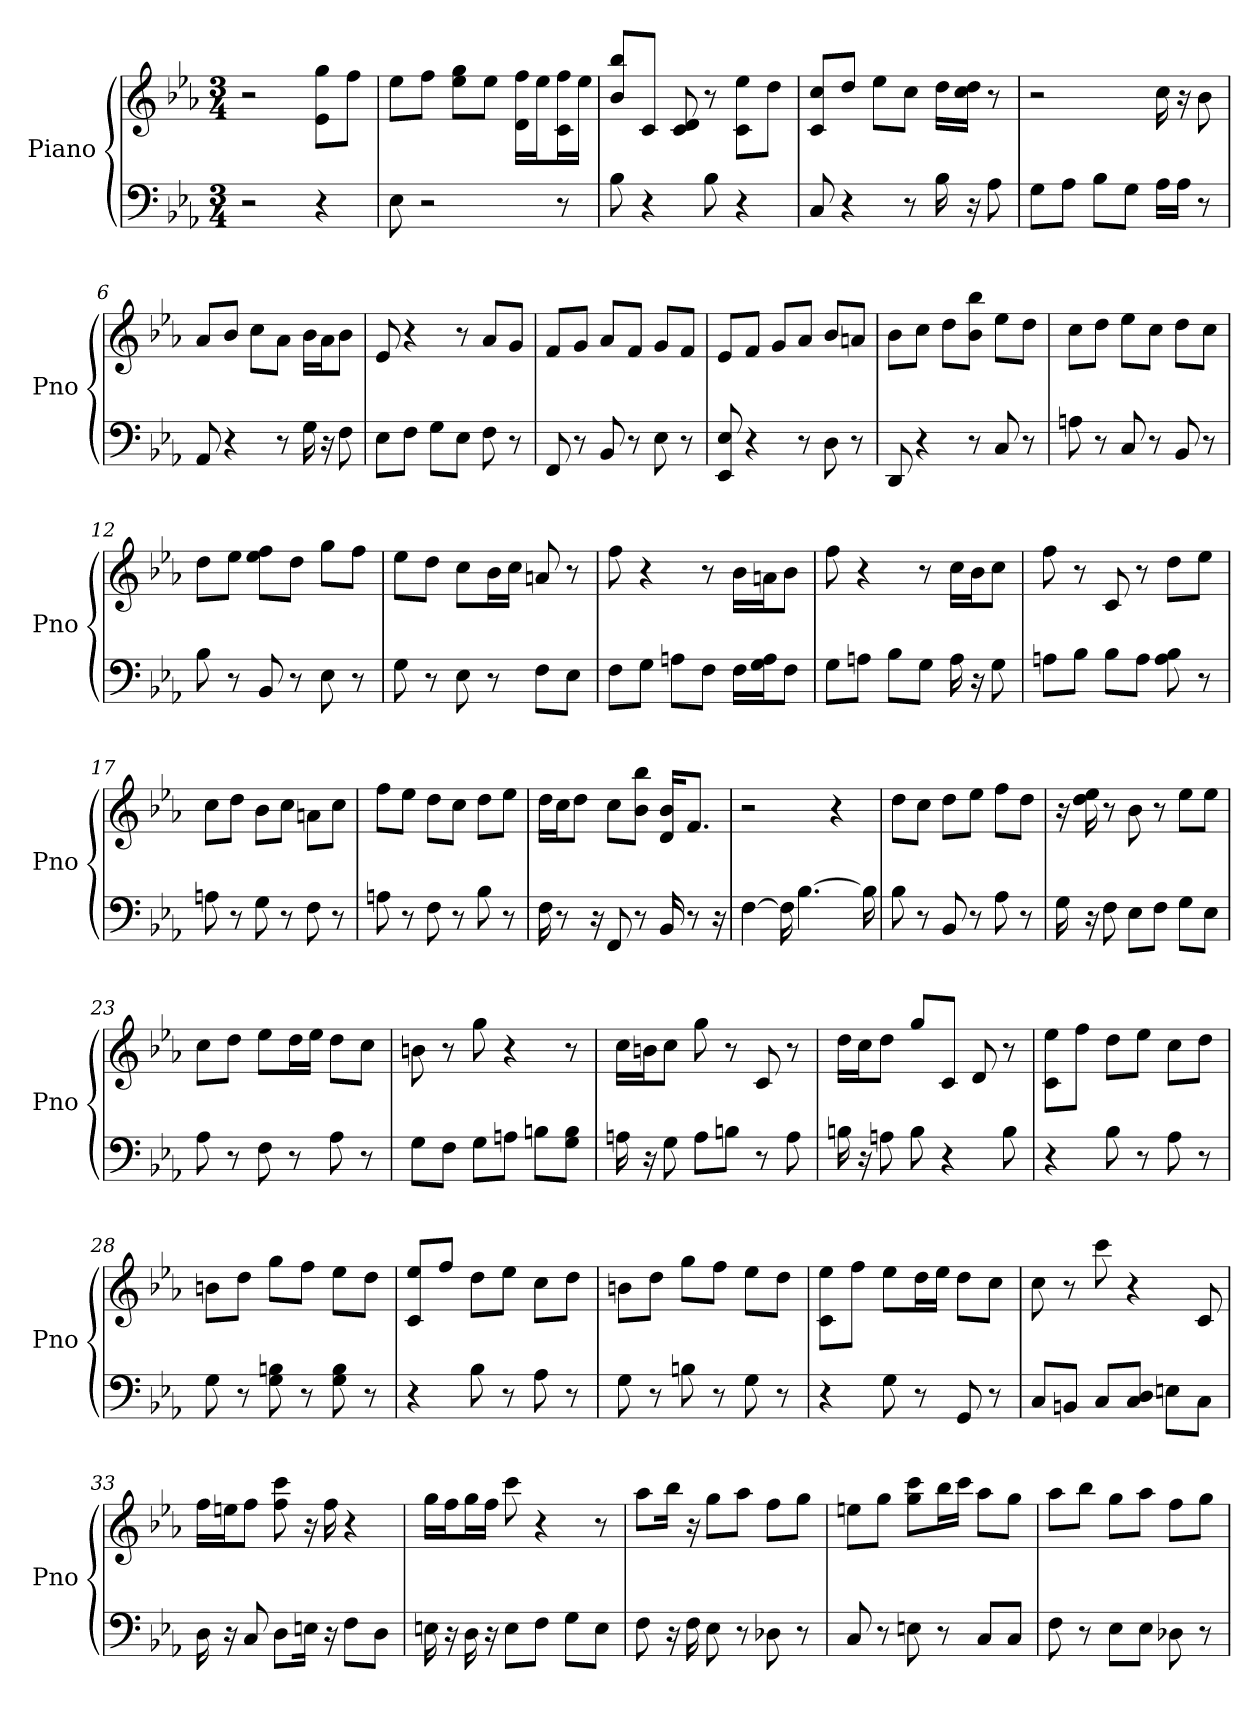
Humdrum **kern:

**kern	**kern
*part1	*part1
*staff2	*staff1
*I"Piano	*
*I'Pno	*
*clefF4	*clefG2
*k[b-e-a-]	*k[b-e-a-]
*E-:	*E-:
*M3/4	*M3/4
*MM143	*MM143
=1	=1
2r	2r
4r	8gg\ 8e-\L
.	8ff\J
=2	=2
8E-	8ee-\L
2r	8ff\J
.	8gg\ 8ee-\L
.	8ee-\J
.	16ff\ 16d\LL
.	16ee-\J
8r	16ff\ 16c\L
.	16ee-\JJ
=3	=3
8B-	8b-/ 8bb-/L
4r	8c/J
.	8d 8c
8B-	8r
4r	8ee-\ 8c\L
.	8dd\J
=4	=4
8C	8c/ 8cc/L
4r	8dd/J
.	8ee-\L
8r	8cc\J
16B-	16dd\LL
16r	16cc\ 16dd\JJ
8A-	8r
=5	=5
8G\L	2r
8A-\J	.
8B-\L	.
8G\J	.
16A-\LL	16cc
16A-\JJ	16r
8r	8b-
=6	=6
8AA-	8a-/L
4r	8b-/J
.	8cc\L
8r	8a-\J
16G	16b-\LL
16r	16a-\J
8F	8b-\J
=7	=7
8E-\L	8e-
8F\J	4r
8G\L	.
8E-\J	8r
8F	8a-/L
8r	8g/J
=8	=8
8FF	8f/L
8r	8g/J
8BB-	8a-/L
8r	8f/J
8E-	8g/L
8r	8f/J
=9	=9
8EE- 8E-	8e-/L
4r	8f/J
.	8g/L
8r	8a-/J
8D	8b-/L
8r	8a/J
=10	=10
8DD	8b-\L
4r	8cc\J
.	8dd\L
8r	8b-\ 8bb-\J
8C	8ee-\L
8r	8dd\J
=11	=11
8A	8cc\L
8r	8dd\J
8C	8ee-\L
8r	8cc\J
8BB-	8dd\L
8r	8cc\J
=12	=12
8B-	8dd\L
8r	8ee-\J
8BB-	8ee-\ 8ff\L
8r	8dd\J
8E-	8gg\L
8r	8ff\J
=13	=13
8G	8ee-\L
8r	8dd\J
8E-	8cc\L
8r	16b-\L
.	16cc\JJ
8F\L	8a
8E-\J	8r
=14	=14
8F\L	8ff
8G\J	4r
8A\L	.
8F\J	8r
16F\LL	16b-\LL
16G\ 16A\J	16a\J
8F\J	8b-\J
=15	=15
8G\L	8ff
8A\J	4r
8B-\L	.
8G\J	8r
16A	16cc\LL
16r	16b-\J
8G	8cc\J
=16	=16
8A\L	8ff
8B-\J	8r
8B-\L	8c
8A\J	8r
8A 8B-	8dd\L
8r	8ee-\J
=17	=17
8A	8cc\L
8r	8dd\J
8G	8b-\L
8r	8cc\J
8F	8a\L
8r	8cc\J
=18	=18
8A	8ff\L
8r	8ee-\J
8F	8dd\L
8r	8cc\J
8B-	8dd\L
8r	8ee-\J
=19	=19
16F	16dd\LL
8r	16cc\J
.	8dd\J
16r	.
8FF	8cc\L
8r	8b-\ 8bb-\J
16BB-	16b-/ 16d/KL
8r	8.f/J
16r	.
=20	=20
[4F	2r
16F]	.
[4.B-	.
.	4r
16B-]	.
=21	=21
8B-	8dd\L
8r	8cc\J
8BB-	8dd\L
8r	8ee-\J
8A-	8ff\L
8r	8dd\J
=22	=22
16G	16r
16r	16dd 16ee-
8F	8r
8E-\L	8b-
8F\J	8r
8G\L	8ee-\L
8E-\J	8ee-\J
=23	=23
8A-	8cc\L
8r	8dd\J
8F	8ee-\L
8r	16dd\L
.	16ee-\JJ
8A-	8dd\L
8r	8cc\J
=24	=24
8G\L	8b
8F\J	8r
8G\L	8gg
8A\J	4r
8B\L	.
8G\ 8B\J	8r
=25	=25
16A	16cc\LL
16r	16b\J
8G	8cc\J
8A\L	8gg
8B\J	8r
8r	8c
8A	8r
=26	=26
16B	16dd\LL
16r	16cc\J
8A	8dd\J
8B	8gg/L
4r	8c/J
.	8d
8B	8r
=27	=27
4r	8ee-\ 8c\L
.	8ff\J
8B-	8dd\L
8r	8ee-\J
8A-	8cc\L
8r	8dd\J
=28	=28
8G	8b\L
8r	8dd\J
8G 8B	8gg\L
8r	8ff\J
8B 8G	8ee-\L
8r	8dd\J
=29	=29
4r	8c/ 8ee-/L
.	8ff/J
8B-	8dd\L
8r	8ee-\J
8A-	8cc\L
8r	8dd\J
=30	=30
8G	8b\L
8r	8dd\J
8B	8gg\L
8r	8ff\J
8G	8ee-\L
8r	8dd\J
=31	=31
4r	8ee-\ 8c\L
.	8ff\J
8G	8ee-\L
8r	16dd\L
.	16ee-\JJ
8GG	8dd\L
8r	8cc\J
=32	=32
8C/L	8cc
8BB/J	8r
8C/L	8ccc
8D/ 8C/J	4r
8E\L	.
8C\J	8c
=33	=33
16D	16ff\LL
16r	16ee\J
8C	8ff\J
8D\L	8ccc 8ff
16E\Jk	16r
16r	16ff
8F\L	4r
8D\J	.
=34	=34
16E	16gg\LL
16r	16ff\J
16D	16gg\L
16r	16ff\JJ
8E\L	8ccc
8F\J	4r
8G\L	.
8E\J	8r
=35	=35
8F	8aa-\L
16r	16bb-\Jk
16F	16r
8E-	8gg\L
8r	8aa-\J
8D-	8ff\L
8r	8gg\J
=36	=36
8C	8ee\L
8r	8gg\J
8E	8ccc\ 8gg\L
8r	16bb-\L
.	16ccc\JJ
8C/L	8aa-\L
8C/J	8gg\J
=37	=37
8F	8aa-\L
8r	8bb-\J
8E-\L	8gg\L
8E-\J	8aa-\J
8D-	8ff\L
8r	8gg\J
=	=
*-	*-
